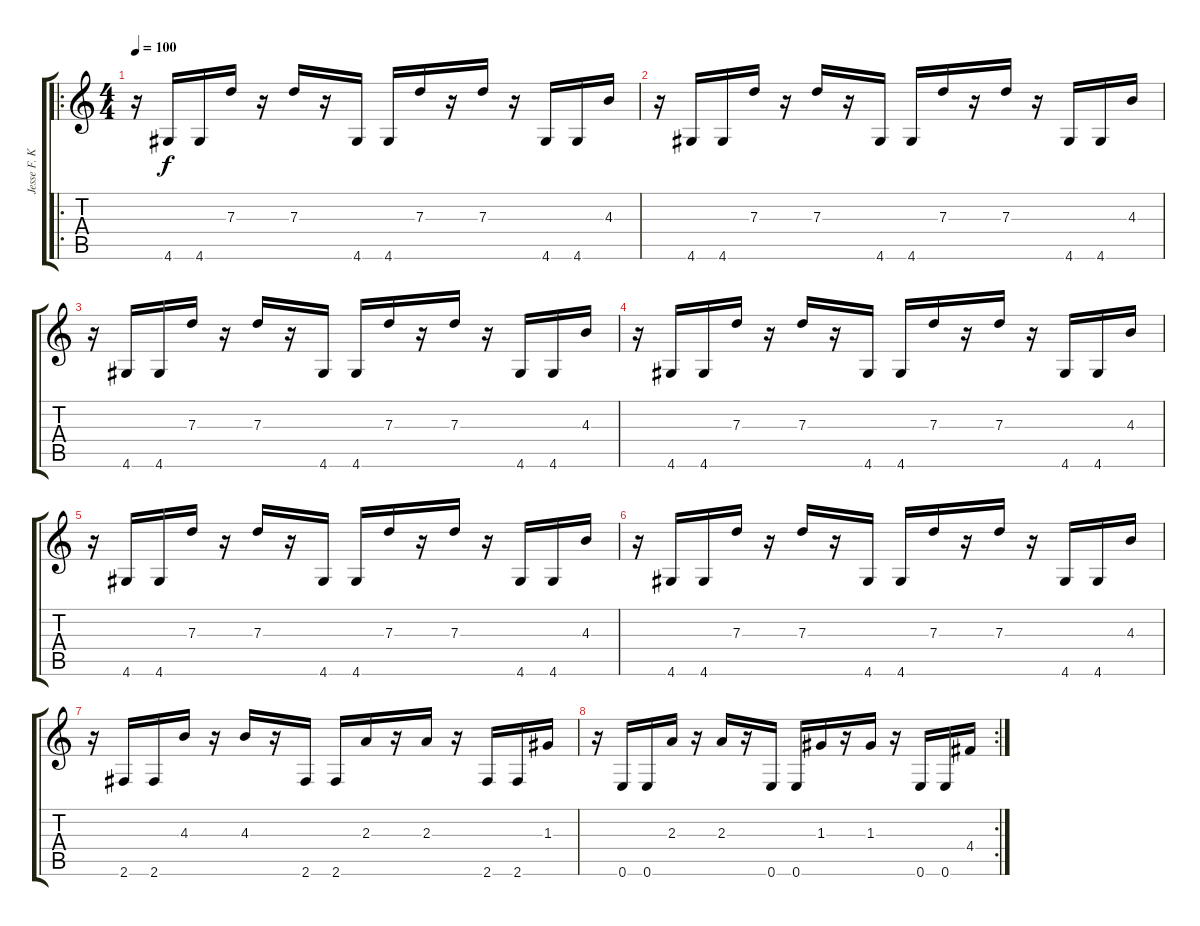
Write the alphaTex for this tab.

\track ("Jesse F. Keeler" "Jesse F. K") {instrument electricbassfinger}
\staff {score tabs}
\tuning (E4 B3 G3 D3 A2 E2) {hide}
\ro
\ts (4 4)
\tempo 100
\clef g2
\ks c
r.16{dy f} 4.6.16 4.6.16 7.3.16 r.16 7.3.16 r.16 4.6.16 4.6.16 7.3.16 r.16 7.3.16 r.16 4.6.16 4.6.16 4.3.16 |
r.16 4.6.16 4.6.16 7.3.16 r.16 7.3.16 r.16 4.6.16 4.6.16 7.3.16 r.16 7.3.16 r.16 4.6.16 4.6.16 4.3.16 |
r.16 4.6.16 4.6.16 7.3.16 r.16 7.3.16 r.16 4.6.16 4.6.16 7.3.16 r.16 7.3.16 r.16 4.6.16 4.6.16 4.3.16 |
r.16 4.6.16 4.6.16 7.3.16 r.16 7.3.16 r.16 4.6.16 4.6.16 7.3.16 r.16 7.3.16 r.16 4.6.16 4.6.16 4.3.16 |
r.16 4.6.16 4.6.16 7.3.16 r.16 7.3.16 r.16 4.6.16 4.6.16 7.3.16 r.16 7.3.16 r.16 4.6.16 4.6.16 4.3.16 |
r.16 4.6.16 4.6.16 7.3.16 r.16 7.3.16 r.16 4.6.16 4.6.16 7.3.16 r.16 7.3.16 r.16 4.6.16 4.6.16 4.3.16 |
r.16 2.6.16 2.6.16 4.3.16 r.16 4.3.16 r.16 2.6.16 2.6.16 2.3.16 r.16 2.3.16 r.16 2.6.16 2.6.16 1.3.16 |
\rc 2
r.16 0.6.16 0.6.16 2.3.16 r.16 2.3.16 r.16 0.6.16 0.6.16 1.3.16 r.16 1.3.16 r.16 0.6.16 0.6.16 4.4.16
